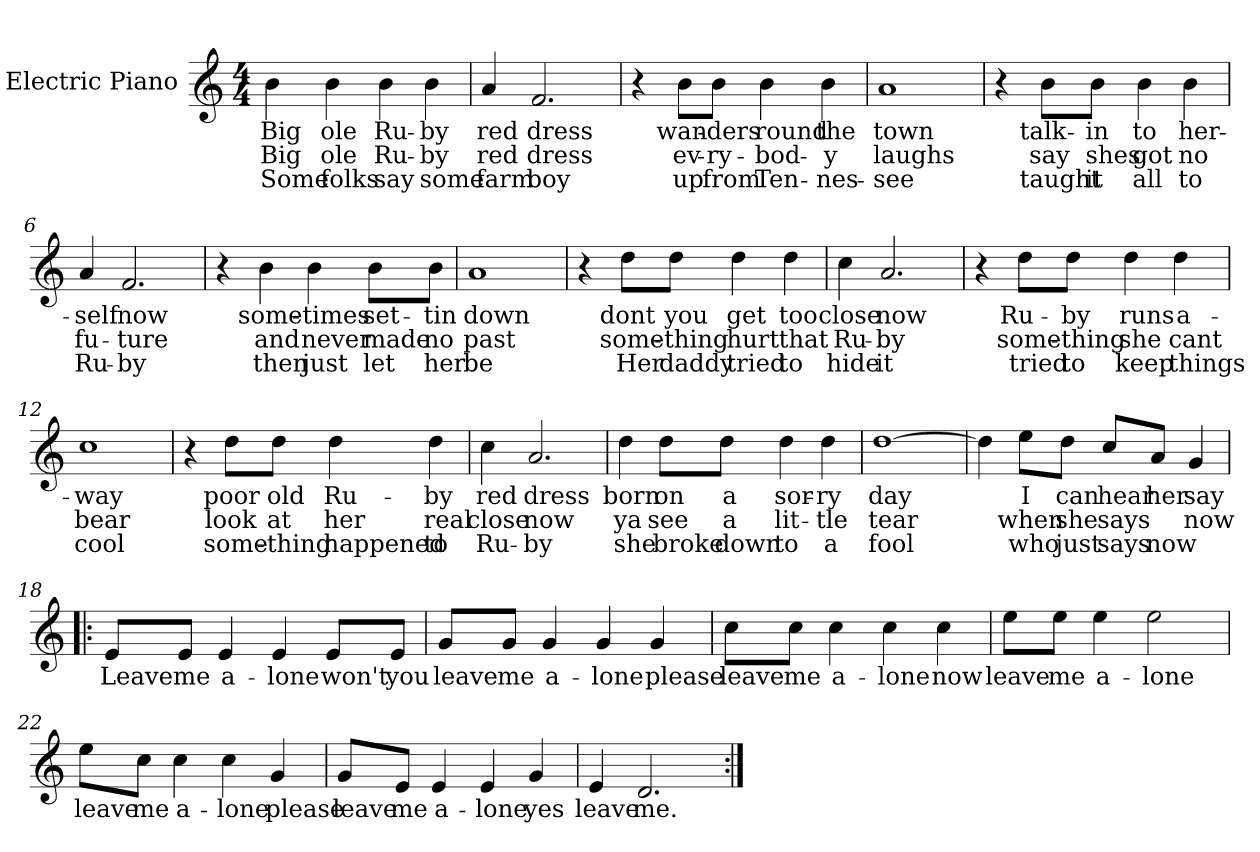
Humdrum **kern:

**kern	**text	**text	**text
*part1	*part1	*part1	*part1
*staff1	*staff1	*staff1	*staff1
*I"Electric Piano	*	*	*
*I'E.Pno	*	*	*
*clefG2	*	*	*
*k[]	*	*	*
*C:	*	*	*
*M4/4	*	*	*
=1	=1	=1	=1
4b\	Big	Big	Some
4b\	ole	ole	folks
4b\	Ru-	Ru-	say
4b\	-by	-by	some
=2	=2	=2	=2
4a/	red	red	farm
2.f/	dress	dress	boy
=3	=3	=3	=3
4r	.	.	.
8b\L	wan-	ev-	up
8b\J	-ders	-ry-	from
4b\	round	-bod-	Ten-
4b\	the	-y	-nes-
=4	=4	=4	=4
1a	town	laughs	-see
!!LO:LB:g=z
=5	=5	=5	=5
4r	.	.	.
8b\L	talk-	say	taught
8b\J	-in	shes	it
4b\	to	got	all
4b\	her-	no	to
=6	=6	=6	=6
4a/	-self	fu-	Ru-
2.f/	now	ture	-by
=7	=7	=7	=7
4r	.	.	.
4b\	some-	and	then
4b\	-times	never	just
8b\L	set-	made	let
8b\J	-tin	no	her
=8	=8	=8	=8
1a	down	past	be
!!LO:LB:g=z
=9	=9	=9	=9
4r	.	.	.
8dd\L	dont	some-	Her
8dd\J	you	-thing	daddy
4dd\	get	hurt	tried
4dd\	too	that	to
=10	=10	=10	=10
4cc\	close	Ru-	hide
2.a/	now	-by	it
=11	=11	=11	=11
4r	.	.	.
8dd\L	Ru-	some-	tried
8dd\J	-by	-thing	to
4dd\	runs	she	keep
4dd\	a-	cant	things
=12	=12	=12	=12
1cc	-way	bear	cool
!!LO:LB:g=z
=13	=13	=13	=13
4r	.	.	.
8dd\L	poor	look	some-
8dd\J	old	at	-thing
4dd\	Ru-	her	happened
4dd\	-by	real	to
=14	=14	=14	=14
4cc\	red	close	Ru-
2.a/	dress	now	-by
=15	=15	=15	=15
4dd\	born	ya	she
8dd\L	on	see	broke
8dd\J	a	a	down
4dd\	sor-	lit-	to
4dd\	-ry	-tle	a
=16	=16	=16	=16
[1dd	day	tear	fool
!!LO:LB:g=z
=17	=17	=17	=17
4dd\]	.	.	.
8ee\L	I	when	who
8dd\J	can	she	just
8cc/L	hear	says	says
8a/J	her	.	now
4g/	say	now	.
=18!|:	=18!|:	=18!|:	=18!|:
8e/L	Leave	.	.
8e/J	me	.	.
4e/	a-	.	.
4e/	-lone	.	.
8e/L	won't	.	.
8e/J	you	.	.
=19	=19	=19	=19
8g/L	leave	.	.
8g/J	me	.	.
4g/	a-	.	.
4g/	-lone	.	.
4g/	please	.	.
=20	=20	=20	=20
8cc\L	leave	.	.
8cc\J	me	.	.
4cc\	a-	.	.
4cc\	-lone	.	.
4cc\	now	.	.
!!LO:LB:g=z
=21	=21	=21	=21
8ee\L	leave	.	.
8ee\J	me	.	.
4ee\	a-	.	.
2ee\	-lone	.	.
=22	=22	=22	=22
8ee\L	leave	.	.
8cc\J	me	.	.
4cc\	a-	.	.
4cc\	-lone	.	.
4g/	please	.	.
=23	=23	=23	=23
8g/L	leave	.	.
8e/J	me	.	.
4e/	a-	.	.
4e/	lone	.	.
4g/	yes	.	.
=24	=24	=24	=24
4e/	leave	.	.
2.d/	me.	.	.
=:|!	=:|!	=:|!	=:|!
*-	*-	*-	*-
